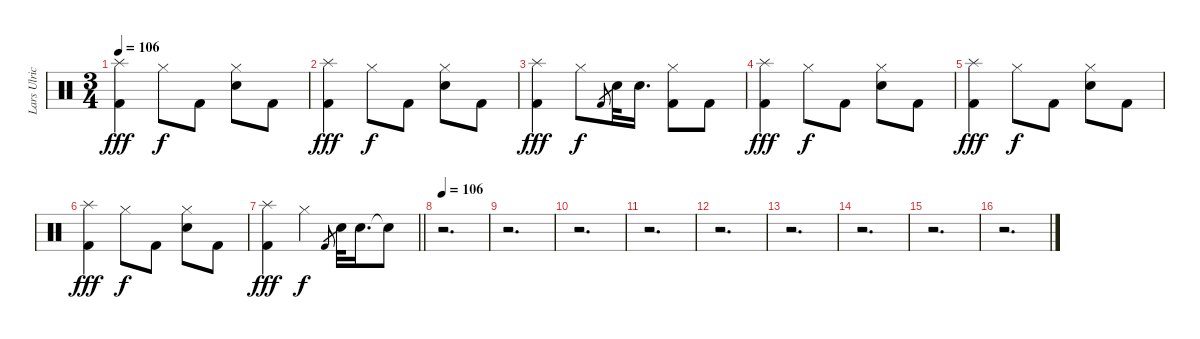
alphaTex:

\track ("Lars Ulrich" "Lars Ulric") {instrument percussion}
\staff {score}
\articulation defaults
\ts (3 4)
\tempo 106
\clef neutral
\ks c
("Splash (hit)" "Kick (hit) 2").4{dy fff} "Hi-Hat (closed)".8{dy f} "Kick (hit) 2".8 ("Hi-Hat (closed)" "Electric Snare (hit)").8 "Kick (hit) 2".8 |
("Splash (hit)" "Kick (hit) 2").4{dy fff} "Hi-Hat (closed)".8{dy f} "Kick (hit) 2".8 ("Hi-Hat (closed)" "Electric Snare (hit)").8 "Kick (hit) 2".8 |
("Splash (hit)" "Kick (hit) 2").4{dy fff} "Hi-Hat (closed)".8{dy f} "Kick (hit) 2".8{gr} "Electric Snare (hit)".32 "Electric Snare (hit)".16{d} ("Hi-Hat (closed)" "Kick (hit) 2").8 "Kick (hit) 2".8 |
("Splash (hit)" "Kick (hit) 2").4{dy fff} "Hi-Hat (closed)".8{dy f} "Kick (hit) 2".8 ("Hi-Hat (closed)" "Electric Snare (hit)").8 "Kick (hit) 2".8 |
("Splash (hit)" "Kick (hit) 2").4{dy fff} "Hi-Hat (closed)".8{dy f} "Kick (hit) 2".8 ("Hi-Hat (closed)" "Electric Snare (hit)").8 "Kick (hit) 2".8 |
("Splash (hit)" "Kick (hit) 2").4{dy fff} "Hi-Hat (closed)".8{dy f} "Kick (hit) 2".8 ("Hi-Hat (closed)" "Electric Snare (hit)").8 "Kick (hit) 2".8 |
\barLineRight lightlight
("Splash (hit)" "Kick (hit) 2").4{dy fff} "Hi-Hat (closed)".4{dy f} "Kick (hit) 2".8{gr} "Electric Snare (hit)".32 "Electric Snare (hit)".16{d} "Snare (hit)"{t}.8 |
\tempo 106
r.2{d} |
r.2{d} |
r.2{d} |
r.2{d} |
r.2{d} |
r.2{d} |
r.2{d} |
r.2{d} |
r.2{d}
